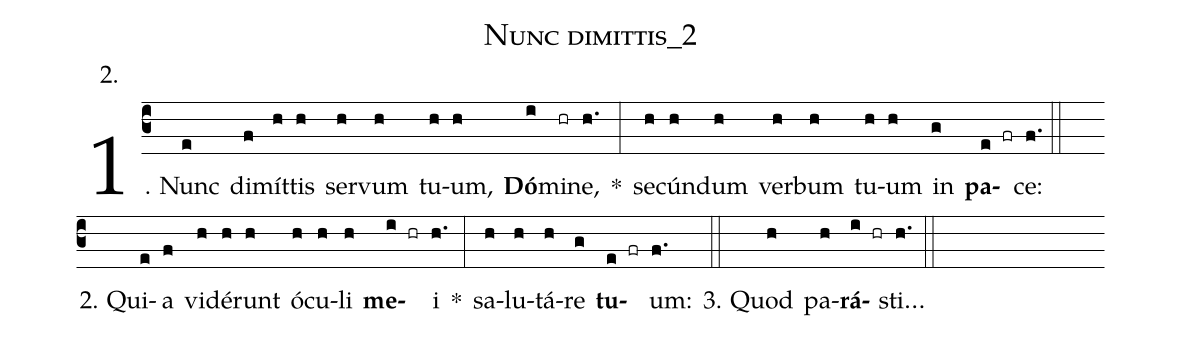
name: Nunc dimittis_2;
annotation: 2.;
%%
(c3)1. Nunc(e) di(f)mít(h)tis(h) ser(h)vum(h) tu(h)um,(h) <b>Dó</b>(i)mi(hr)ne,(h.) *(:) se(h)cún(h)dum(h) ver(h)bum(h) tu(h)um(h) in(g) <b>pa</b>(e fr)ce:(f.) (::) (Z-)
2. Qui(e)a(f) vi(h)dé(h)runt(h) ó(h)cu(h)li(h) <b>me</b>(i hr)i(h.) *(:) sa(h)lu(h)tá(h)re(g) <b>tu</b>(e fr)um:(f.) (::)
3. Quod(h) pa(h)<b>rá</b>(i hr)sti…(h.) (::)
%E(h) u(h) o(h) u(g) a(e) e.(f.) (::)
